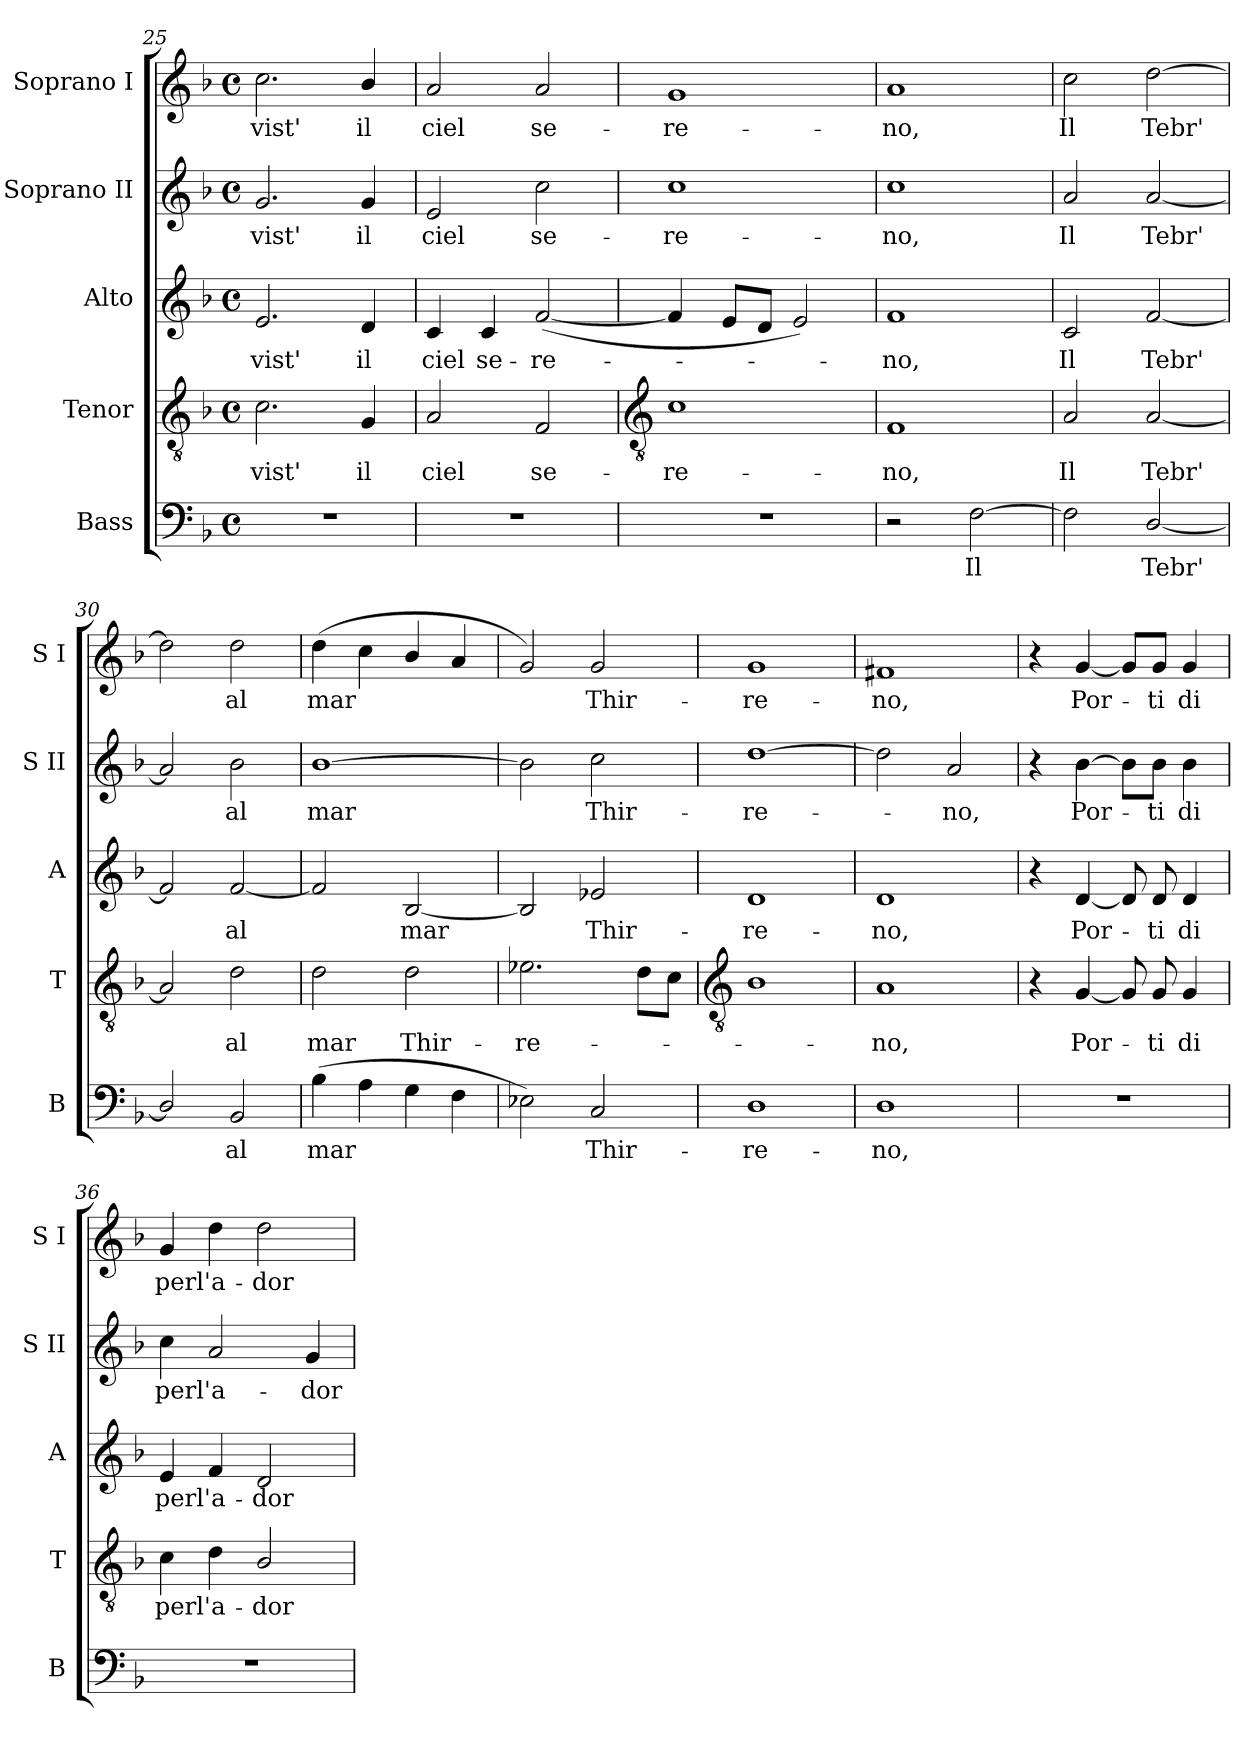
**kern	**text	**kern	**text	**kern	**text	**kern	**text	**kern	**text
*part5	*part5	*part4	*part4	*part3	*part3	*part2	*part2	*part1	*part1
*staff5	*staff5	*staff4	*staff4	*staff3	*staff3	*staff2	*staff2	*staff1	*staff1
*I"Bass	*	*I"Tenor	*	*I"Alto	*	*I"Soprano II	*	*I"Soprano I	*
*I'B	*	*I'T	*	*I'A	*	*I'S II	*	*I'S I	*
*clefF4	*	*clefGv2	*	*clefG2	*	*clefG2	*	*clefG2	*
*k[b-]	*	*k[b-]	*	*k[b-]	*	*k[b-]	*	*k[b-]	*
*F:	*	*F:	*	*F:	*	*F:	*	*F:	*
*M4/4	*	*M4/4	*	*M4/4	*	*M4/4	*	*M4/4	*
*met(c)	*	*met(c)	*	*met(c)	*	*met(c)	*	*met(c)	*
=25	=25	=25	=25	=25	=25	=25	=25	=25	=25
!	!	!	!LO:LY:b	!	!LO:LY:b	!	!LO:LY:b	!	!LO:LY:b
1r	.	2.c	vist'	2.e	vist'	2.g	vist'	2.cc	vist'
!	!	!	!LO:LY:b	!	!LO:LY:b	!	!LO:LY:b	!	!LO:LY:b
.	.	4G	il	4d	il	4g	il	4b-/	il
=26	=26	=26	=26	=26	=26	=26	=26	=26	=26
!	!	!	!LO:LY:b	!	!LO:LY:b	!	!LO:LY:b	!	!LO:LY:b
1r	.	2A	ciel	4c	ciel	2e	ciel	2a	ciel
!	!	!	!	!	!LO:LY:b	!	!	!	!
.	.	.	.	4c	se-	.	.	.	.
!	!	!	!LO:LY:b	!	!LO:LY:b	!	!LO:LY:b	!	!LO:LY:b
.	.	2F	se-	(<[2f	-re-	2cc	se-	2a	se-
!!LO:LB:g=z
=27	=27	=27	=27	=27	=27	=27	=27	=27	=27
*	*	*clefGv2	*	*	*	*	*	*	*
!	!	!	!LO:LY:b	!	!	!	!LO:LY:b	!	!LO:LY:b
1r	.	1c	-re-	4f]	.	1cc	-re-	1g	-re-
.	.	.	.	8eL	.	.	.	.	.
.	.	.	.	8dJ	.	.	.	.	.
.	.	.	.	2e)	.	.	.	.	.
=28	=28	=28	=28	=28	=28	=28	=28	=28	=28
!	!	!	!LO:LY:b	!	!LO:LY:b	!	!LO:LY:b	!	!LO:LY:b
2r	.	1F	-no,	1f	no,	1cc	-no,	1a	-no,
!	!LO:LY:b	!	!	!	!	!	!	!	!
[2F	Il	.	.	.	.	.	.	.	.
=29	=29	=29	=29	=29	=29	=29	=29	=29	=29
!	!	!	!LO:LY:b	!	!LO:LY:b	!	!LO:LY:b	!	!LO:LY:b
2F]	.	2A	Il	2c	Il	2a	Il	2cc	Il
!	!LO:LY:b	!	!LO:LY:b	!	!LO:LY:b	!	!LO:LY:b	!	!LO:LY:b
[2D/	Tebr'	[2A	Tebr'	[2f	Tebr'	[2a	Tebr'	[2dd	Tebr'
=30	=30	=30	=30	=30	=30	=30	=30	=30	=30
2D/]	.	2A]	.	2f]	.	2a]	.	2dd]	.
!	!LO:LY:b	!	!LO:LY:b	!	!LO:LY:b	!	!LO:LY:b	!	!LO:LY:b
2BB-	al	2d	al	[2f	al	2b-	al	2dd	al
=31	=31	=31	=31	=31	=31	=31	=31	=31	=31
!	!LO:LY:b	!	!LO:LY:b	!	!	!	!LO:LY:b	!	!LO:LY:b
(>4B-	mar	2d	mar	2f]	.	[1b-	mar	(>4dd	mar
4A	.	.	.	.	.	.	.	4cc	.
!	!	!	!LO:LY:b	!	!LO:LY:b	!	!	!	!
4G	.	2d	Thir-	[2B-	mar	.	.	4b-/	.
4F	.	.	.	.	.	.	.	4a	.
=32	=32	=32	=32	=32	=32	=32	=32	=32	=32
!	!	!	!LO:LY:b	!	!	!	!	!	!
2E-X)	.	2.e-X	-re-	2B-]	.	2b-]	.	2g)	.
!	!LO:LY:b	!	!	!	!LO:LY:b	!	!LO:LY:b	!	!LO:LY:b
2C	Thir-	.	.	2e-X	Thir-	2cc	Thir-	2g	Thir-
.	.	8dL	.	.	.	.	.	.	.
.	.	8cJ	.	.	.	.	.	.	.
!!LO:LB:g=z
=33	=33	=33	=33	=33	=33	=33	=33	=33	=33
*	*	*clefGv2	*	*	*	*	*	*	*
!	!LO:LY:b	!	!	!	!LO:LY:b	!	!LO:LY:b	!	!LO:LY:b
1D	-re-	1B-	.	1d	-re-	[1dd	-re-	1g	-re-
=34	=34	=34	=34	=34	=34	=34	=34	=34	=34
!	!LO:LY:b	!	!LO:LY:b	!	!LO:LY:b	!	!	!	!LO:LY:b
1D	-no,	1A	no,	1d	-no,	2dd]	.	1f#X	-no,
!	!	!	!	!	!	!	!LO:LY:b	!	!
.	.	.	.	.	.	2a	no,	.	.
=35	=35	=35	=35	=35	=35	=35	=35	=35	=35
1r	.	4r	.	4r	.	4r	.	4r	.
!	!	!	!LO:LY:b	!	!LO:LY:b	!	!LO:LY:b	!	!LO:LY:b
.	.	[4G	Por-	[4d	Por-	[4b-	Por-	[4g	Por-
.	.	8G]	.	8d]	.	8b-\L]	.	8g/L]	.
!	!	!	!LO:LY:b	!	!LO:LY:b	!	!LO:LY:b	!	!LO:LY:b
.	.	8G	ti	8d	ti	8b-\J	ti	8g/J	ti
!	!	!	!LO:LY:b	!	!LO:LY:b	!	!LO:LY:b	!	!LO:LY:b
.	.	4G	di	4d	di	4b-	di	4g	di
=36	=36	=36	=36	=36	=36	=36	=36	=36	=36
!	!	!	!LO:LY:b	!	!LO:LY:b	!	!LO:LY:b	!	!LO:LY:b
1r	.	4c	perl'	4e	perl'	4cc	perl'	4g	perl'
!	!	!	!LO:LY:b	!	!LO:LY:b	!	!LO:LY:b	!	!LO:LY:b
.	.	4d	a-	4f	a-	2a	a-	4dd	a-
!	!	!	!LO:LY:b	!	!LO:LY:b	!	!	!	!LO:LY:b
.	.	2B-/	-dor-	2d	-dor-	.	.	2dd	-dor-
!	!	!	!	!	!	!	!LO:LY:b	!	!
.	.	.	.	.	.	4g	-dor-	.	.
=	=	=	=	=	=	=	=	=	=
*-	*-	*-	*-	*-	*-	*-	*-	*-	*-
